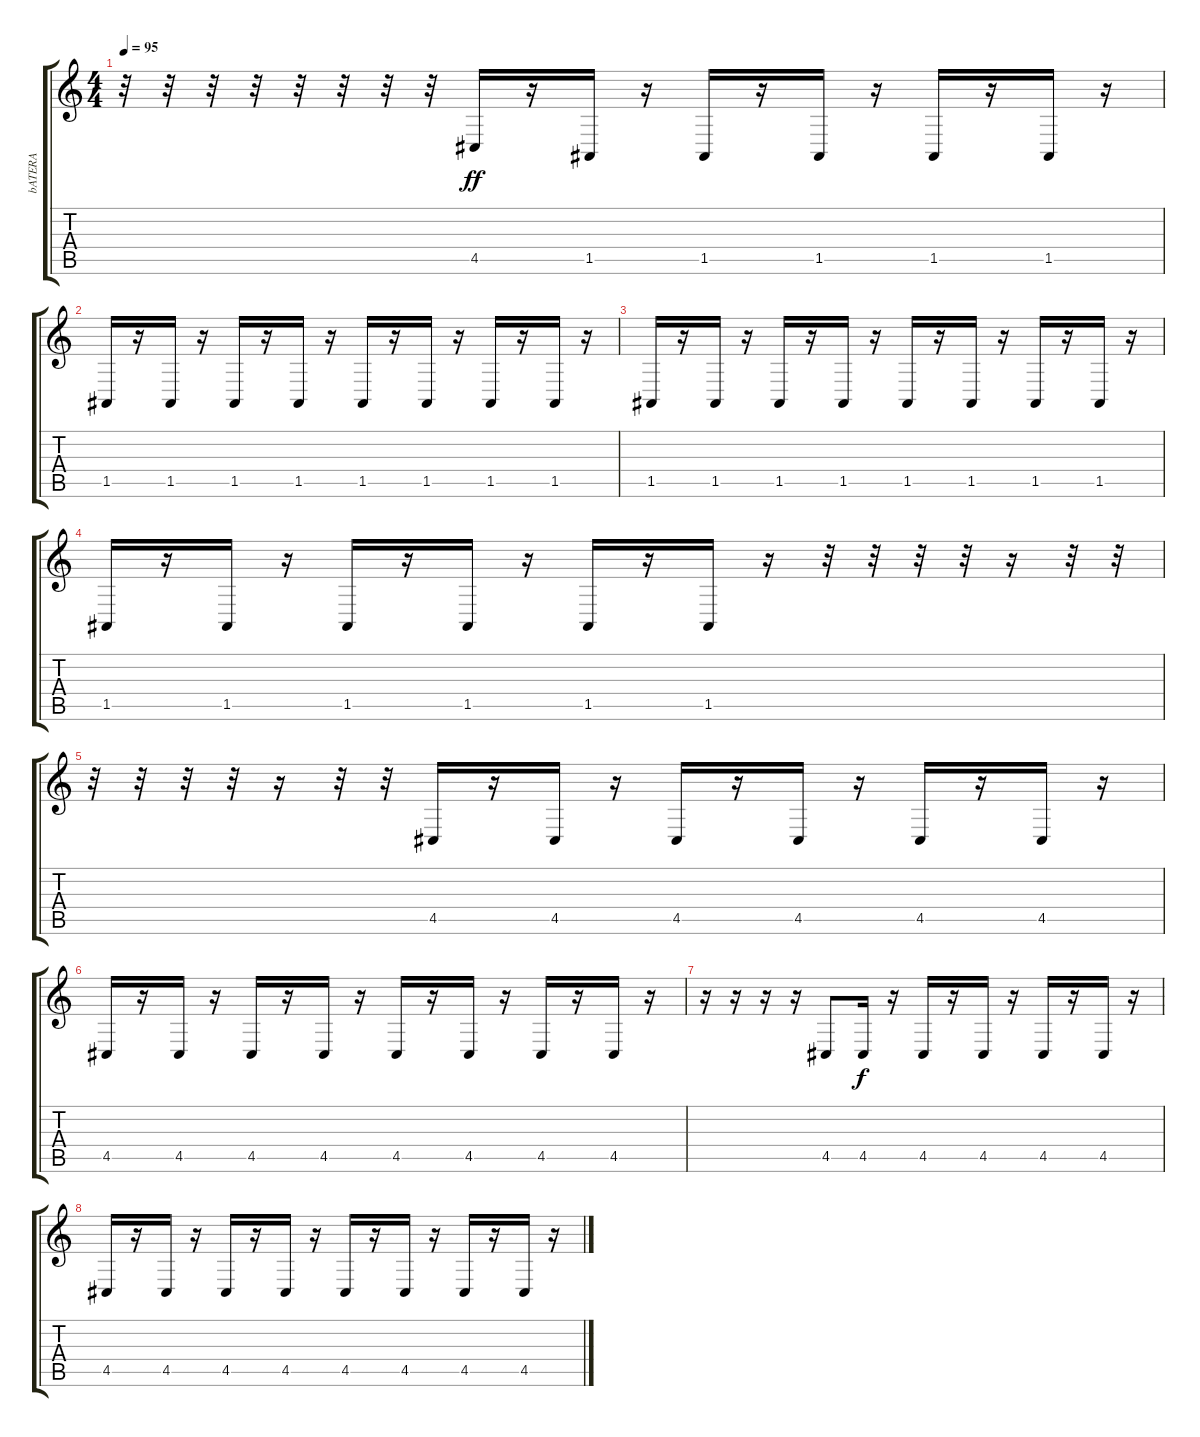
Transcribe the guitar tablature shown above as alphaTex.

\track ("bATERA" "bATERA") {instrument acousticgrandpiano}
\staff {score tabs}
\tuning (E4 B3 G3 D3 A2 E2) {hide}
\ts (4 4)
\tempo 95
\clef g2
\ks c
r.32{dy ff} r.32 r.32 r.32 r.32 r.32 r.32 r.32 4.5.16 r.16 1.5.16 r.16 1.5.16 r.16 1.5.16 r.16 1.5.16 r.16 1.5.16 r.16 |
1.5.16 r.16 1.5.16 r.16 1.5.16 r.16 1.5.16 r.16 1.5.16 r.16 1.5.16 r.16 1.5.16 r.16 1.5.16 r.16 |
1.5.16 r.16 1.5.16 r.16 1.5.16 r.16 1.5.16 r.16 1.5.16 r.16 1.5.16 r.16 1.5.16 r.16 1.5.16 r.16 |
1.5.16 r.16 1.5.16 r.16 1.5.16 r.16 1.5.16 r.16 1.5.16 r.16 1.5.16 r.16 r.32 r.32 r.32 r.32 r.16 r.32 r.32 |
r.32 r.32 r.32 r.32 r.16 r.32 r.32 4.5.16 r.16 4.5.16 r.16 4.5.16 r.16 4.5.16 r.16 4.5.16 r.16 4.5.16 r.16 |
4.5.16 r.16 4.5.16 r.16 4.5.16 r.16 4.5.16 r.16 4.5.16 r.16 4.5.16 r.16 4.5.16 r.16 4.5.16 r.16 |
r.16 r.16 r.16 r.16 4.5.8 4.5.16{dy f} r.16 4.5.16 r.16 4.5.16 r.16 4.5.16 r.16 4.5.16 r.16 |
4.5.16 r.16 4.5.16 r.16 4.5.16 r.16 4.5.16 r.16 4.5.16 r.16 4.5.16 r.16 4.5.16 r.16 4.5.16 r.16
